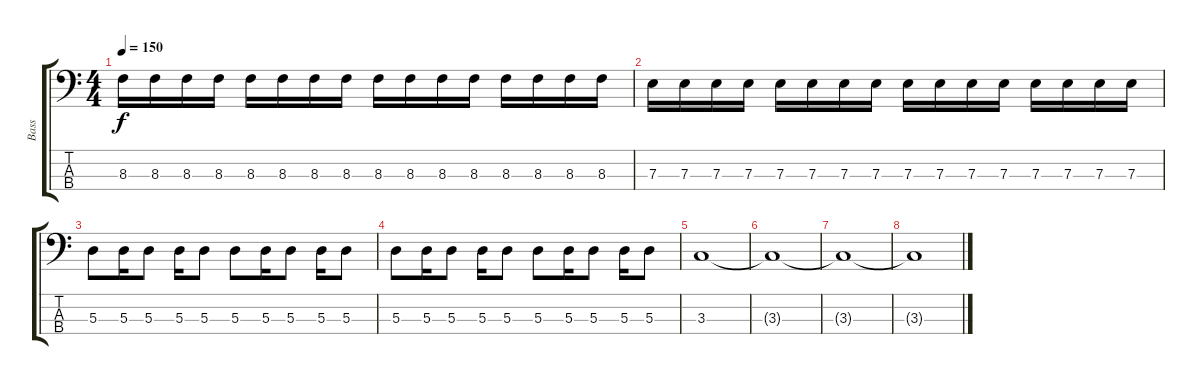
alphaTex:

\track ("Bass" "Bass") {instrument electricbasspick}
\staff {score tabs}
\tuning (G2 D2 A1 E1) {hide}
\ts (4 4)
\tempo 150
\clef f4
\ks c
8.3.16{dy f} 8.3.16 8.3.16 8.3.16 8.3.16 8.3.16 8.3.16 8.3.16 8.3.16 8.3.16 8.3.16 8.3.16 8.3.16 8.3.16 8.3.16 8.3.16 |
7.3.16 7.3.16 7.3.16 7.3.16 7.3.16 7.3.16 7.3.16 7.3.16 7.3.16 7.3.16 7.3.16 7.3.16 7.3.16 7.3.16 7.3.16 7.3.16 |
5.3.8 5.3.16 5.3.8 5.3.16 5.3.8 5.3.8 5.3.16 5.3.8 5.3.16 5.3.8 |
5.3.8 5.3.16 5.3.8 5.3.16 5.3.8 5.3.8 5.3.16 5.3.8 5.3.16 5.3.8 |
3.3.1 |
3.3{t}.1 |
3.3{t}.1 |
3.3{t}.1
